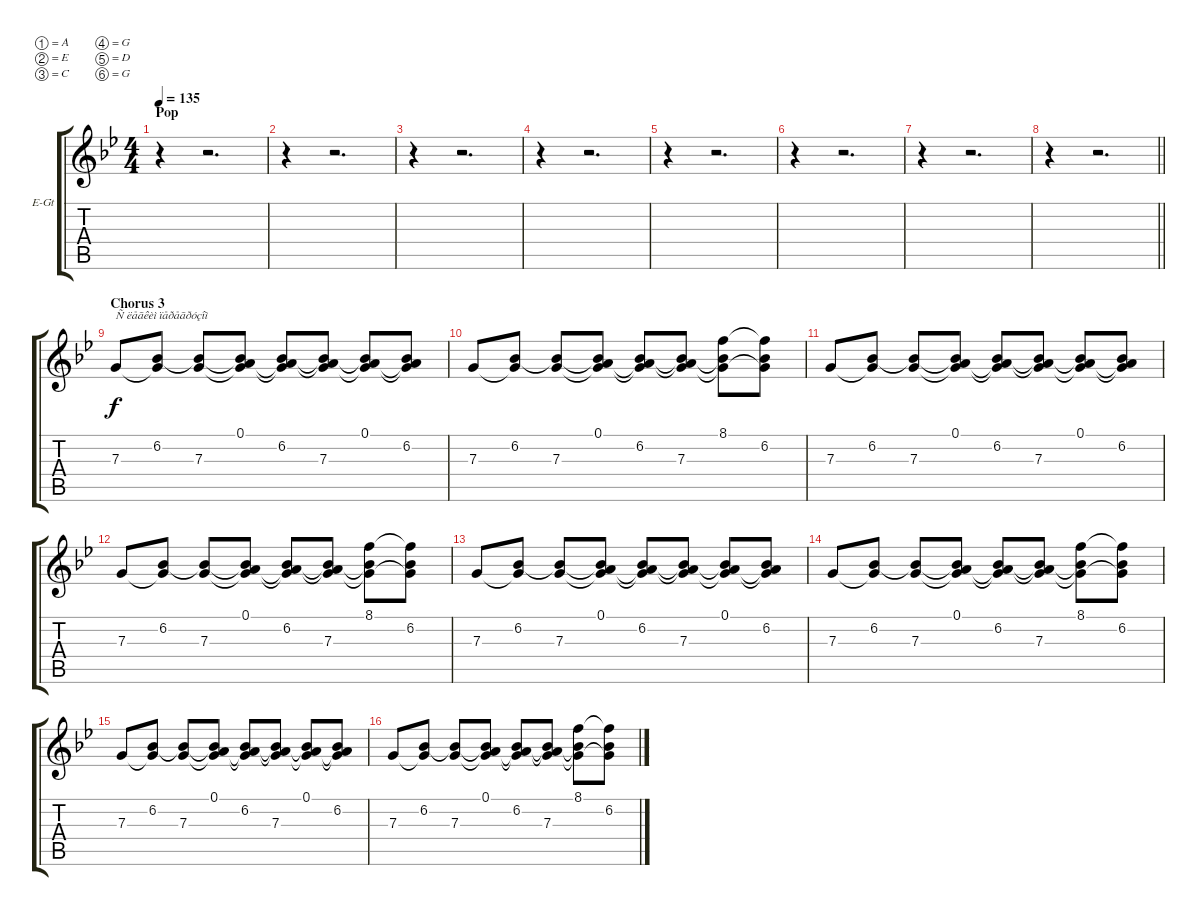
\bracketExtendMode groupsimilarinstruments
\firstSystemTrackNameOrientation horizontal
\otherSystemsTrackNameOrientation horizontal
\track ("Fills" "E-Gt") {instrument distortionguitar}
\staff {score tabs}
\tuning (A3 E3 C3 G2 D2 G1)
\ts (4 4)
\section ("" "Pop")
\tempo 135
\clef g2
\ks gminor
r.4{dy f} r.2{d} |
r.4 r.2{d} |
r.4 r.2{d} |
r.4 r.2{d} |
r.4 r.2{d} |
r.4 r.2{d} |
r.4 r.2{d} |
\barLineRight lightlight
r.4 r.2{d} |
\section ("" "Chorus 3")
7.3.8{txt "Ñ ëåãêèì ïåðåãðóçîì"} (6.2 7.3{t}).8 (6.2{t} 7.3).8 (0.1 6.2{t} 7.3{t}).8 (0.1{t} 6.2 7.3{t}).8 (0.1{t} 6.2{t} 7.3).8 (0.1 6.2{t} 7.3{t}).8 (0.1{t} 6.2 7.3{t}).8 |
7.3.8 (6.2 7.3{t}).8 (6.2{t} 7.3).8 (0.1 6.2{t} 7.3{t}).8 (0.1{t} 6.2 7.3{t}).8 (0.1{t} 6.2{t} 7.3).8 (8.1 6.2{t} 7.3{t}).8 (8.1{t} 6.2 7.3{t}).8 |
7.3.8 (6.2 7.3{t}).8 (6.2{t} 7.3).8 (0.1 6.2{t} 7.3{t}).8 (0.1{t} 6.2 7.3{t}).8 (0.1{t} 6.2{t} 7.3).8 (0.1 6.2{t} 7.3{t}).8 (0.1{t} 6.2 7.3{t}).8 |
7.3.8 (6.2 7.3{t}).8 (6.2{t} 7.3).8 (0.1 6.2{t} 7.3{t}).8 (0.1{t} 6.2 7.3{t}).8 (0.1{t} 6.2{t} 7.3).8 (8.1 6.2{t} 7.3{t}).8 (8.1{t} 6.2 7.3{t}).8 |
7.3.8 (6.2 7.3{t}).8 (6.2{t} 7.3).8 (0.1 6.2{t} 7.3{t}).8 (0.1{t} 6.2 7.3{t}).8 (0.1{t} 6.2{t} 7.3).8 (0.1 6.2{t} 7.3{t}).8 (0.1{t} 6.2 7.3{t}).8 |
7.3.8 (6.2 7.3{t}).8 (6.2{t} 7.3).8 (0.1 6.2{t} 7.3{t}).8 (0.1{t} 6.2 7.3{t}).8 (0.1{t} 6.2{t} 7.3).8 (8.1 6.2{t} 7.3{t}).8 (8.1{t} 6.2 7.3{t}).8 |
7.3.8 (6.2 7.3{t}).8 (6.2{t} 7.3).8 (0.1 6.2{t} 7.3{t}).8 (0.1{t} 6.2 7.3{t}).8 (0.1{t} 6.2{t} 7.3).8 (0.1 6.2{t} 7.3{t}).8 (0.1{t} 6.2 7.3{t}).8 |
7.3.8 (6.2 7.3{t}).8 (6.2{t} 7.3).8 (0.1 6.2{t} 7.3{t}).8 (0.1{t} 6.2 7.3{t}).8 (0.1{t} 6.2{t} 7.3).8 (8.1 6.2{t} 7.3{t}).8 (8.1{t} 6.2 7.3{t}).8
